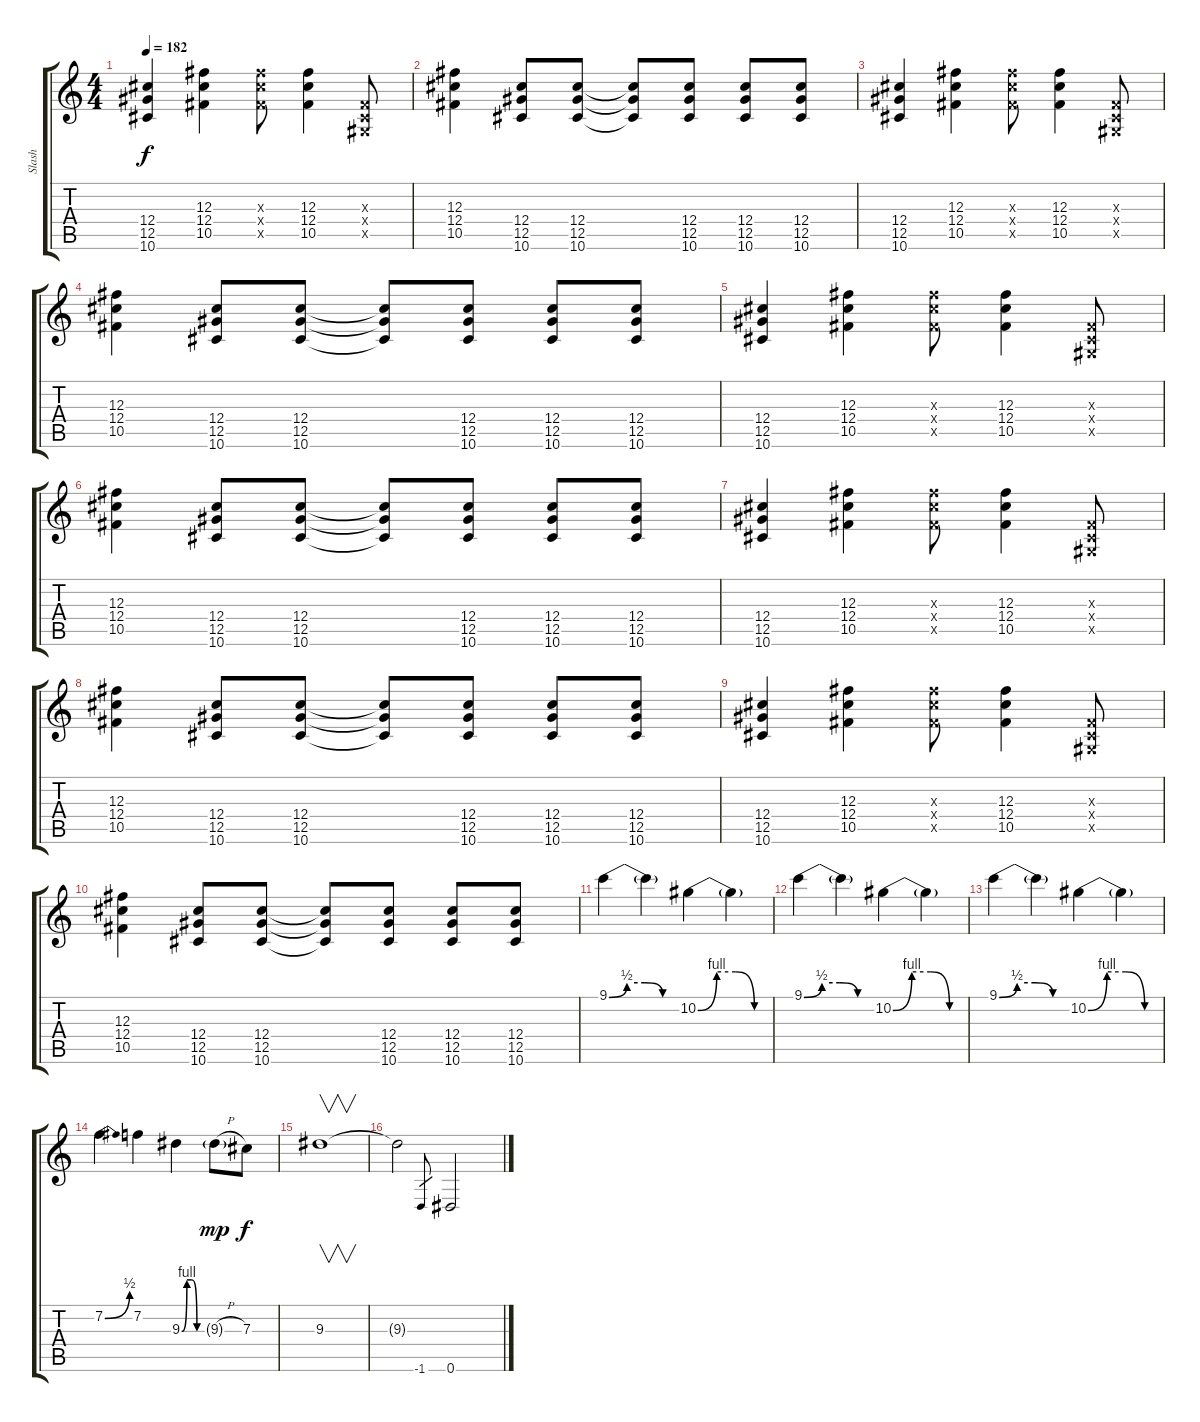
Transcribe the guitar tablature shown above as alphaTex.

\track ("Slash" "Slash") {instrument distortionguitar}
\staff {score tabs}
\tuning (Eb4 Bb3 Gb3 Db3 Ab2 Eb2) {hide}
\ts (4 4)
\tempo 182
\clef g2
\ks c
(12.4 12.5 10.6).4{dy f} (12.3 12.4 10.5).4 (12.3{x} 12.4{x} 10.5{x}).8 (12.3 12.4 10.5).4 (0.3{x} 0.4{x} 0.5{x}).8 |
(12.3 12.4 10.5).4 (12.4 12.5 10.6).8 (12.4 12.5 10.6).8 (12.4{t} 12.5{t} 10.6{t}).8 (12.4 12.5 10.6).8 (12.4 12.5 10.6).8 (12.4 12.5 10.6).8 |
(12.4 12.5 10.6).4 (12.3 12.4 10.5).4 (12.3{x} 12.4{x} 10.5{x}).8 (12.3 12.4 10.5).4 (0.3{x} 0.4{x} 0.5{x}).8 |
(12.3 12.4 10.5).4 (12.4 12.5 10.6).8 (12.4 12.5 10.6).8 (12.4{t} 12.5{t} 10.6{t}).8 (12.4 12.5 10.6).8 (12.4 12.5 10.6).8 (12.4 12.5 10.6).8 |
(12.4 12.5 10.6).4 (12.3 12.4 10.5).4 (12.3{x} 12.4{x} 10.5{x}).8 (12.3 12.4 10.5).4 (0.3{x} 0.4{x} 0.5{x}).8 |
(12.3 12.4 10.5).4 (12.4 12.5 10.6).8 (12.4 12.5 10.6).8 (12.4{t} 12.5{t} 10.6{t}).8 (12.4 12.5 10.6).8 (12.4 12.5 10.6).8 (12.4 12.5 10.6).8 |
(12.4 12.5 10.6).4 (12.3 12.4 10.5).4 (12.3{x} 12.4{x} 10.5{x}).8 (12.3 12.4 10.5).4 (0.3{x} 0.4{x} 0.5{x}).8 |
(12.3 12.4 10.5).4 (12.4 12.5 10.6).8 (12.4 12.5 10.6).8 (12.4{t} 12.5{t} 10.6{t}).8 (12.4 12.5 10.6).8 (12.4 12.5 10.6).8 (12.4 12.5 10.6).8 |
(12.4 12.5 10.6).4 (12.3 12.4 10.5).4 (12.3{x} 12.4{x} 10.5{x}).8 (12.3 12.4 10.5).4 (0.3{x} 0.4{x} 0.5{x}).8 |
(12.3 12.4 10.5).4 (12.4 12.5 10.6).8 (12.4 12.5 10.6).8 (12.4{t} 12.5{t} 10.6{t}).8 (12.4 12.5 10.6).8 (12.4 12.5 10.6).8 (12.4 12.5 10.6).8 |
9.1{be (custom 0 0 15 2 30 2 45 0 60 0)}.4 9.1{t}.4 10.2{be (custom 0 0 15 4 30 4 45 0 60 0)}.4 10.2{t}.4 |
9.1{be (custom 0 0 15 2 30 2 45 0 60 0)}.4 9.1{t}.4 10.2{be (custom 0 0 15 4 30 4 45 0 60 0)}.4 10.2{t}.4 |
9.1{be (custom 0 0 15 2 30 2 45 0 60 0)}.4 9.1{t}.4 10.2{be (custom 0 0 15 4 30 4 45 0 60 0)}.4 10.2{t}.4 |
7.2{be (bend 0 0 60 2)}.4 7.2.4 9.3{be (custom 0 0 15 4 30 4 45 0 60 0)}.4 9.3{h g}.8{dy mp} 7.3.8{dy f} |
9.3.1{v} |
9.3{t}.2 -1.6.8{gr} 0.6.2
